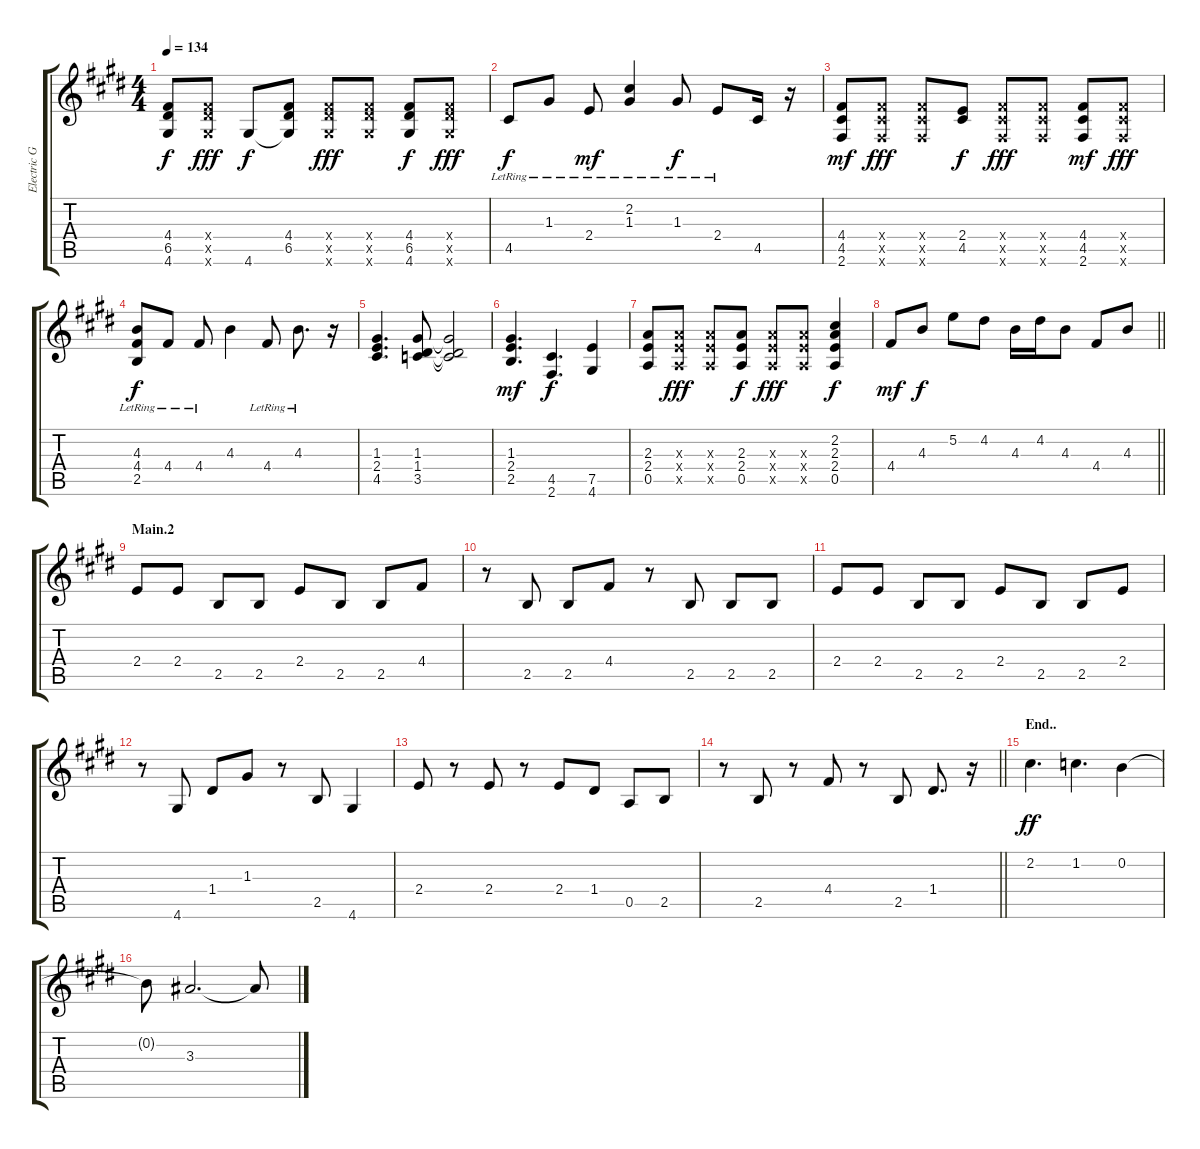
\track ("Electric Guitar" "Electric G") {instrument distortionguitar}
\staff {score tabs}
\tuning (E4 B3 G3 D3 A2 E2) {hide}
\ts (4 4)
\tempo 134
\clef g2
\ks e
(4.4 6.5 4.6).8{dy f} (4.4{x} 6.5{x} 4.6{x}).8{dy fff} 4.6.8{dy f} (4.4 6.5 4.6{t}).8 (4.4{x} 6.5{x} 4.6{x}).8{dy fff} (4.4{x} 6.5{x} 4.6{x}).8 (4.4 6.5 4.6).8{dy f} (4.4{x} 6.5{x} 4.6{x}).8{dy fff} |
4.5{lr}.8{dy f} 1.3{lr}.8 2.4{lr}.8{dy mf} (2.2 1.3{lr}).4 1.3{lr}.8{dy f} 2.4{lr}.8 4.5.16 r.16 |
(4.4 4.5 2.6).8{dy mf} (4.4{x} 4.5{x} 2.6{x}).8{dy fff} (4.4{x} 4.5{x} 2.6{x}).8 (2.4 4.5).8{dy f} (4.4{x} 4.5{x} 2.6{x}).8{dy fff} (4.4{x} 4.5{x} 2.6{x}).8 (4.4 4.5 2.6).8{dy mf} (4.4{x} 4.5{x} 2.6{x}).8{dy fff} |
(4.3 4.4{lr} 2.5{lr}).8{dy f} 4.4{lr}.8 4.4{lr}.8 4.3.4 4.4{lr}.8 4.3{lr}.8{d} r.16 |
(1.3 2.4 4.5).4{d} (1.3 1.4 3.5).8 (1.3{t} 1.4{t} 3.5{t}).2 |
(1.3 2.4 2.5).4{d dy mf} (4.5 2.6).4{d dy f} (7.5 4.6).4 |
(2.3 2.4 0.5).8 (2.3{x} 2.4{x} 0.5{x}).8{dy fff} (2.3{x} 2.4{x} 0.5{x}).8 (2.3 2.4 0.5).8{dy f} (2.3{x} 2.4{x} 0.5{x}).8{dy fff} (2.3{x} 2.4{x} 0.5{x}).8 (2.2 2.3 2.4 0.5).4{dy f} |
\barLineRight lightlight
4.4.8{dy mf} 4.3.8{dy f} 5.2.8 4.2.8 4.3.16 4.2.16 4.3.8 4.4.8 4.3.8 |
\section ("" "Main.2")
2.4.8 2.4.8 2.5.8 2.5.8 2.4.8 2.5.8 2.5.8 4.4.8 |
r.8 2.5.8 2.5.8 4.4.8 r.8 2.5.8 2.5.8 2.5.8 |
2.4.8 2.4.8 2.5.8 2.5.8 2.4.8 2.5.8 2.5.8 2.4.8 |
r.8 4.6.8 1.4.8 1.3.8 r.8 2.5.8 4.6.4 |
2.4.8 r.8 2.4.8 r.8 2.4.8 1.4.8 0.5.8 2.5.8 |
\barLineRight lightlight
r.8 2.5.8 r.8 4.4.8 r.8 2.5.8 1.4.8{d} r.16 |
\section ("" "End..")
2.2.4{d dy ff} 1.2.4{d} 0.2.4 |
0.2{t}.8 3.3.2{d} 3.3{ss t}.8
